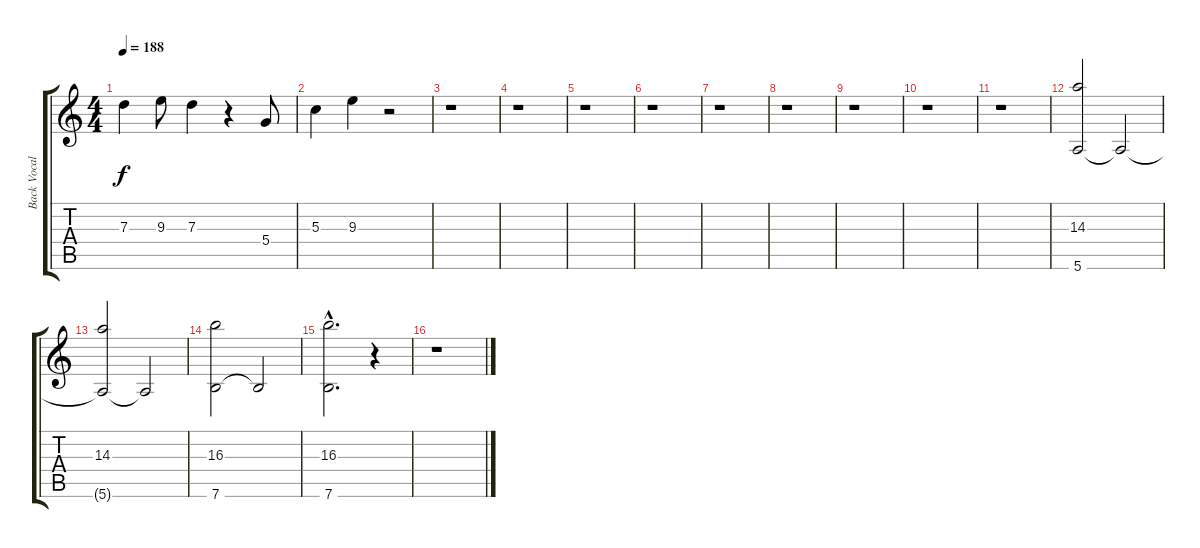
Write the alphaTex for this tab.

\track ("Back Vocals" "Back Vocal") {instrument distortionguitar}
\staff {score tabs}
\tuning (E4 B3 G3 D3 A2 E2) {hide}
\ts (4 4)
\tempo 188
\clef g2
\ks c
7.3.4{dy f} 9.3.8 7.3.4 r.4 5.4.8 |
5.3.4 9.3.4 r.2 |
r.1 |
r.1 |
r.1 |
r.1 |
r.1 |
r.1 |
r.1 |
r.1 |
r.1 |
(14.3 5.6).2{balance 16} 5.6{t}.2 |
(14.3 5.6{t}).2 5.6{t}.2 |
(16.3 7.6).2 7.6{t}.2 |
(16.3{hac} 7.6{hac}).2{d} r.4 |
r.1
